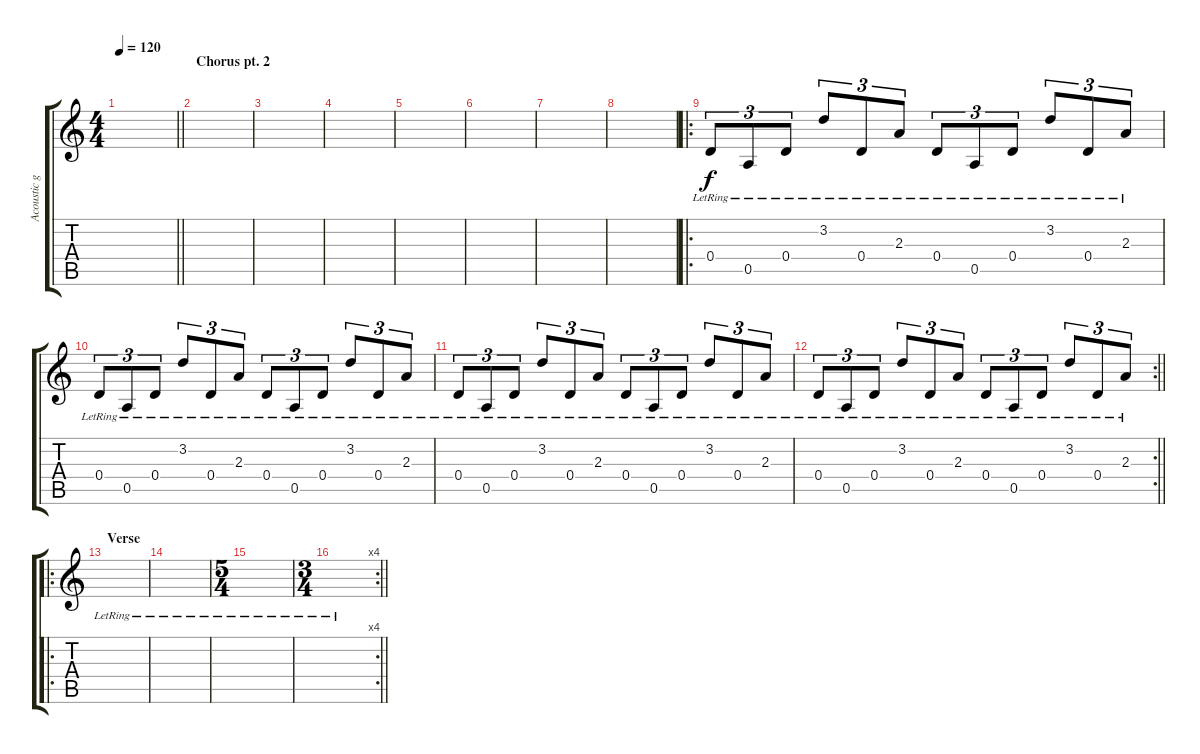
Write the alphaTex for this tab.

\track ("Acoustic guitar" "Acoustic g") {instrument acousticguitarsteel}
\staff {score tabs}
\tuning (E4 B3 G3 D3 A2 D2) {hide}
\ts (4 4)
\tempo 120
\clef g2
\barLineRight lightlight
\ks c
|
\section ("" "Chorus pt. 2")
|
|
|
|
|
|
|
\ro
0.4{lr}.8{tu (3 2)} 0.5{lr}.8{tu (3 2)} 0.4{lr}.8{tu (3 2)} 3.2{lr}.8{tu (3 2)} 0.4{lr}.8{tu (3 2)} 2.3{lr}.8{tu (3 2)} 0.4{lr}.8{tu (3 2)} 0.5{lr}.8{tu (3 2)} 0.4{lr}.8{tu (3 2)} 3.2{lr}.8{tu (3 2)} 0.4{lr}.8{tu (3 2)} 2.3{lr}.8{tu (3 2)} |
0.4{lr}.8{tu (3 2)} 0.5{lr}.8{tu (3 2)} 0.4{lr}.8{tu (3 2)} 3.2{lr}.8{tu (3 2)} 0.4{lr}.8{tu (3 2)} 2.3{lr}.8{tu (3 2)} 0.4{lr}.8{tu (3 2)} 0.5{lr}.8{tu (3 2)} 0.4{lr}.8{tu (3 2)} 3.2{lr}.8{tu (3 2)} 0.4{lr}.8{tu (3 2)} 2.3{lr}.8{tu (3 2)} |
0.4{lr}.8{tu (3 2)} 0.5{lr}.8{tu (3 2)} 0.4{lr}.8{tu (3 2)} 3.2{lr}.8{tu (3 2)} 0.4{lr}.8{tu (3 2)} 2.3{lr}.8{tu (3 2)} 0.4{lr}.8{tu (3 2)} 0.5{lr}.8{tu (3 2)} 0.4{lr}.8{tu (3 2)} 3.2{lr}.8{tu (3 2)} 0.4{lr}.8{tu (3 2)} 2.3{lr}.8{tu (3 2)} |
\rc 2
\barLineRight lightlight
0.4{lr}.8{tu (3 2)} 0.5{lr}.8{tu (3 2)} 0.4{lr}.8{tu (3 2)} 3.2{lr}.8{tu (3 2)} 0.4{lr}.8{tu (3 2)} 2.3{lr}.8{tu (3 2)} 0.4{lr}.8{tu (3 2)} 0.5{lr}.8{tu (3 2)} 0.4{lr}.8{tu (3 2)} 3.2{lr}.8{tu (3 2)} 0.4{lr}.8{tu (3 2)} 2.3{lr}.8{tu (3 2)} |
\ro
\section ("" "Verse")
|
|
\ts (5 4)
|
\rc 4
\ts (3 4)
\barLineRight lightlight
